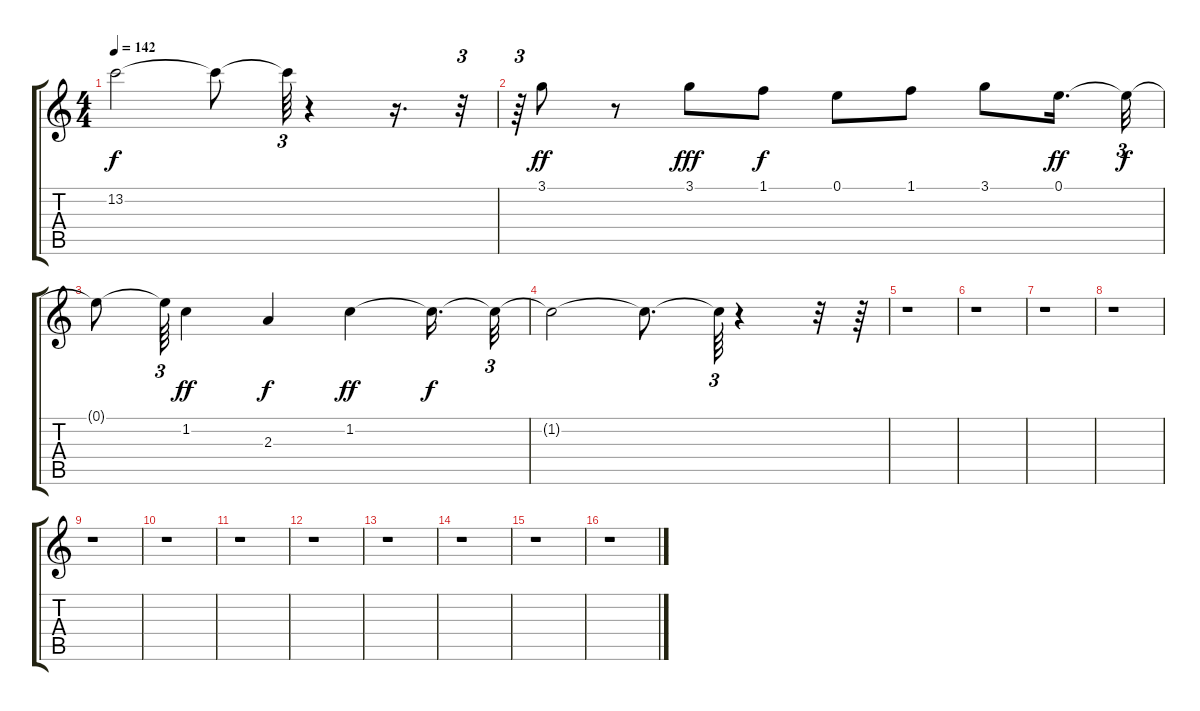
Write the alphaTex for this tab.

\track "" {instrument overdrivenguitar}
\staff {score tabs}
\tuning (E4 B3 G3 D3 A2 E2) {hide}
\ts (4 4)
\tempo 142
\clef g2
\ks c
13.2{t}.2{dy f} 13.2{t}.8 13.2{t}.64{tu (3 2)} r.4 r.16{d} r.32{tu (3 2)} |
r.64{tu (3 2)} 3.1.8{dy ff} r.8 3.1.8{dy fff} 1.1.8{dy f} 0.1.8 1.1.8 3.1.8 0.1.16{d dy ff} 0.1{t}.32{tu (3 2) dy f} |
0.1{t}.8 0.1{t}.64{tu (3 2)} 1.2.4{dy ff} 2.3.4{dy f} 1.2.4{dy ff} 1.2{t}.16{d dy f} 1.2{t}.32{tu (3 2)} |
1.2{t}.2 1.2{t}.8{d} 1.2{t}.64{tu (3 2)} r.4 r.32 r.64 |
r.1 |
r.1 |
r.1 |
r.1 |
r.1 |
r.1 |
r.1 |
r.1 |
r.1 |
r.1 |
r.1 |
r.1
